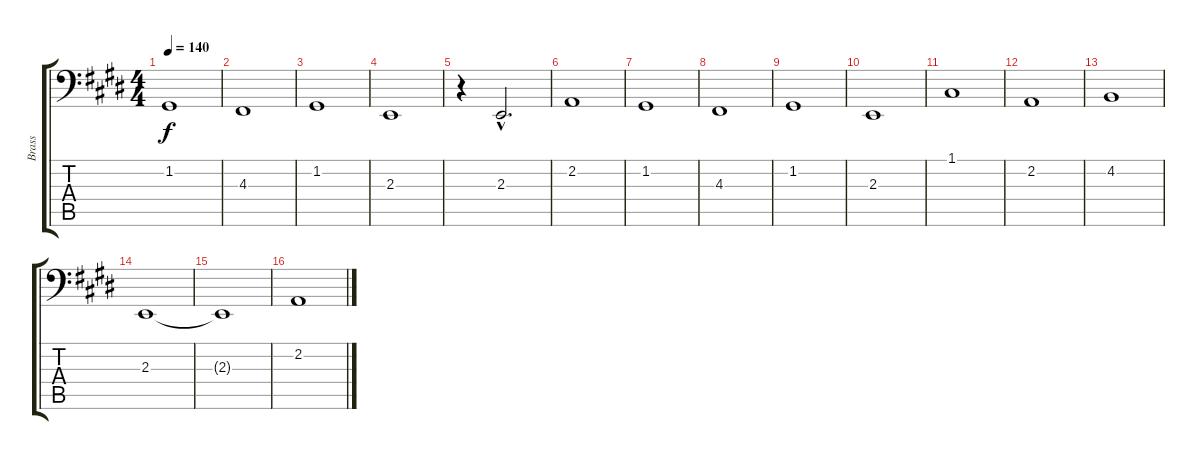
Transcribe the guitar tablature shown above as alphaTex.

\track ("Brass" "Brass") {instrument synthbrass1}
\staff {score tabs}
\tuning (C3 G2 D2 A1 E1 B0) {hide}
\ts (4 4)
\tempo 140
\clef f4
\ks e
1.2.1{dy f} |
4.3.1 |
1.2.1 |
2.3.1 |
r.4 2.3{hac}.2{d} |
2.2.1 |
1.2.1 |
4.3.1 |
1.2.1 |
2.3.1 |
1.1.1 |
2.2.1 |
4.2.1 |
2.3.1 |
2.3{t}.1 |
2.2.1
